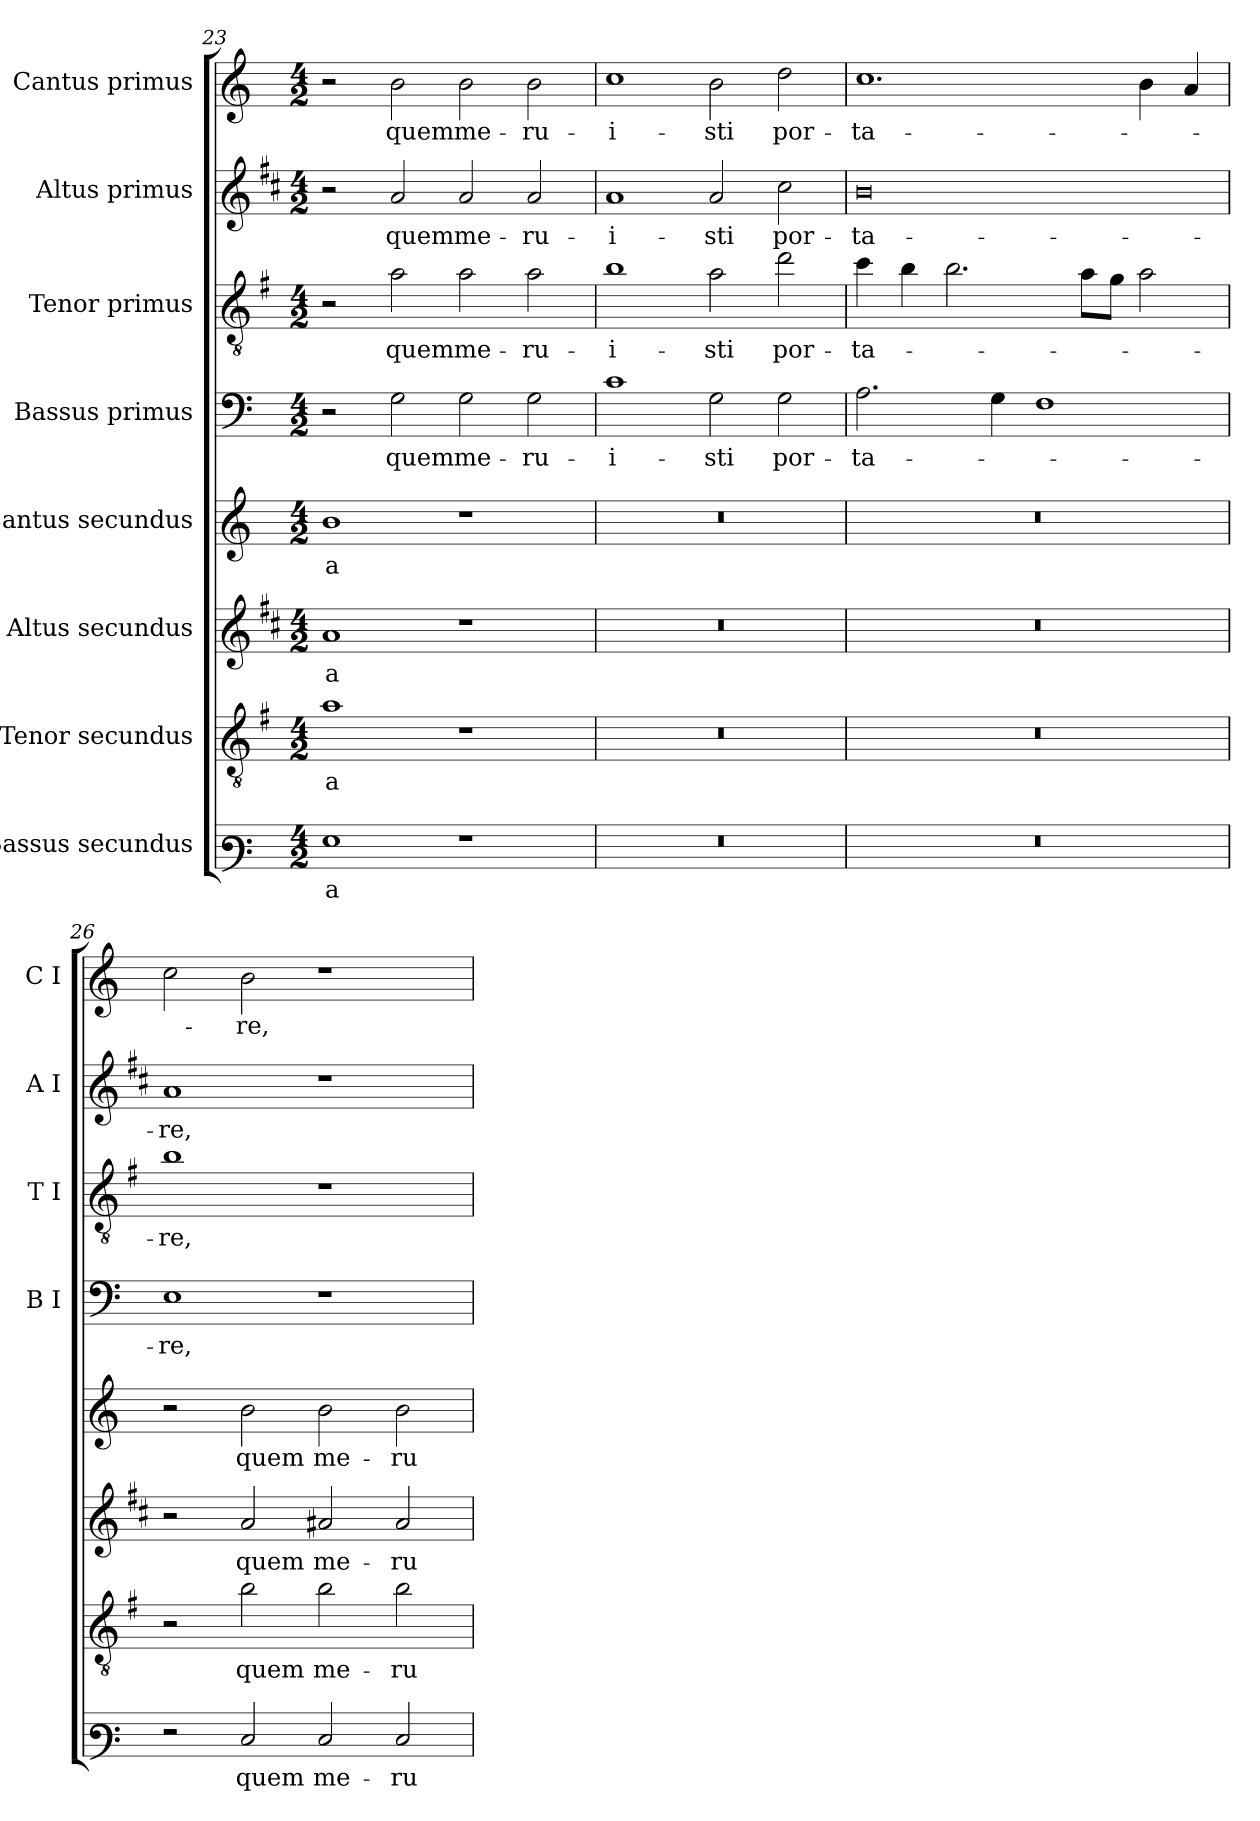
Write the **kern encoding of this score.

**kern	**text	**kern	**text	**kern	**text	**kern	**text	**kern	**text	**kern	**text	**kern	**text	**kern	**text
*part8	*part8	*part7	*part7	*part6	*part6	*part5	*part5	*part4	*part4	*part3	*part3	*part2	*part2	*part1	*part1
*staff8	*staff8	*staff7	*staff7	*staff6	*staff6	*staff5	*staff5	*staff4	*staff4	*staff3	*staff3	*staff2	*staff2	*staff1	*staff1
*I"Bassus secundus	*	*I"Tenor secundus	*	*I"Altus secundus	*	*I"Cantus secundus	*	*I"Bassus primus	*	*I"Tenor primus	*	*I"Altus primus	*	*I"Cantus primus	*
*	*	*	*	*	*	*	*	*I'B I	*	*I'T I	*	*I'A I	*	*I'C I	*
*clefF3	*	*clefGv2	*	*clefG2	*	*clefG2	*	*clefF4	*	*clefGv2	*	*clefG2	*	*clefG2	*
*	*	*ITrd4c7	*	*ITrd1c2	*	*	*	*	*	*ITrd4c7	*	*ITrd1c2	*	*	*
*k[]	*	*k[]	*	*k[]	*	*k[]	*	*k[]	*	*k[]	*	*k[]	*	*k[]	*
*C:	*	*C:	*	*C:	*	*C:	*	*C:	*	*C:	*	*C:	*	*C:	*
*M4/2	*	*M4/2	*	*M4/2	*	*M4/2	*	*M4/2	*	*M4/2	*	*M4/2	*	*M4/2	*
=23	=23	=23	=23	=23	=23	=23	=23	=23	=23	=23	=23	=23	=23	=23	=23
!	!LO:LY:b	!	!LO:LY:b	!	!LO:LY:b	!	!LO:LY:b	!	!	!	!	!	!	!	!
1G	-a	1d	-a	1g	-a	1b	-a	2r	.	2r	.	2r	.	2r	.
!	!	!	!	!	!	!	!	!	!LO:LY:b	!	!LO:LY:b	!	!LO:LY:b	!	!LO:LY:b
.	.	.	.	.	.	.	.	2G\	quem	2d\	quem	2g/	quem	2b\	quem
!	!	!	!	!	!	!	!	!	!LO:LY:b	!	!LO:LY:b	!	!LO:LY:b	!	!LO:LY:b
1r	.	1r	.	1r	.	1r	.	2G\	me-	2d\	me-	2g/	me-	2b\	me-
!	!	!	!	!	!	!	!	!	!LO:LY:b	!	!LO:LY:b	!	!LO:LY:b	!	!LO:LY:b
.	.	.	.	.	.	.	.	2G\	-ru-	2d\	-ru-	2g/	-ru-	2b\	-ru-
!!LO:LB:g=z
=24	=24	=24	=24	=24	=24	=24	=24	=24	=24	=24	=24	=24	=24	=24	=24
!	!	!	!	!	!	!	!	!	!LO:LY:b	!	!LO:LY:b	!	!LO:LY:b	!	!LO:LY:b
0r	.	0r	.	0r	.	0r	.	1c	-i-	1e	-i-	1g	-i-	1cc	-i-
!	!	!	!	!	!	!	!	!	!LO:LY:b	!	!LO:LY:b	!	!LO:LY:b	!	!LO:LY:b
.	.	.	.	.	.	.	.	2G\	-sti	2d\	-sti	2g/	-sti	2b\	-sti
!	!	!	!	!	!	!	!	!	!LO:LY:b	!	!LO:LY:b	!	!LO:LY:b	!	!LO:LY:b
.	.	.	.	.	.	.	.	2G\	por-	2g\	por-	2b\	por-	2dd\	por-
=25	=25	=25	=25	=25	=25	=25	=25	=25	=25	=25	=25	=25	=25	=25	=25
!	!	!	!	!	!	!	!	!	!LO:LY:b	!	!LO:LY:b	!	!LO:LY:b	!	!LO:LY:b
0r	.	0r	.	0r	.	0r	.	2.A\	-ta-	4f\	-ta-	0a	-ta-	1.cc	-ta-
.	.	.	.	.	.	.	.	.	.	4e\	.	.	.	.	.
.	.	.	.	.	.	.	.	.	.	2.e\	.	.	.	.	.
.	.	.	.	.	.	.	.	4G\	.	.	.	.	.	.	.
.	.	.	.	.	.	.	.	1F	.	.	.	.	.	.	.
.	.	.	.	.	.	.	.	.	.	8d\L	.	.	.	.	.
.	.	.	.	.	.	.	.	.	.	8c\J	.	.	.	.	.
.	.	.	.	.	.	.	.	.	.	2d\	.	.	.	4b\	.
.	.	.	.	.	.	.	.	.	.	.	.	.	.	4a/	.
=26	=26	=26	=26	=26	=26	=26	=26	=26	=26	=26	=26	=26	=26	=26	=26
!	!	!	!	!	!	!	!	!	!LO:LY:b	!	!LO:LY:b	!	!LO:LY:b	!	!
2r	.	2r	.	2r	.	2r	.	1E	-re,	1e	-re,	1g	-re,	2cc\	.
!	!LO:LY:b	!	!LO:LY:b	!	!LO:LY:b	!	!LO:LY:b	!	!	!	!	!	!	!	!LO:LY:b
2E/	quem	2e\	quem	2g/	quem	2b\	quem	.	.	.	.	.	.	2b\	-re,
!	!LO:LY:b	!	!LO:LY:b	!	!LO:LY:b	!	!LO:LY:b	!	!	!	!	!	!	!	!
2E/	me-	2e\	me-	2g#X/	me-	2b\	me-	1r	.	1r	.	1r	.	1r	.
!	!LO:LY:b	!	!LO:LY:b	!	!LO:LY:b	!	!LO:LY:b	!	!	!	!	!	!	!	!
2E/	-ru-	2e\	-ru-	2g#/	-ru-	2b\	-ru-	.	.	.	.	.	.	.	.
=	=	=	=	=	=	=	=	=	=	=	=	=	=	=	=
*-	*-	*-	*-	*-	*-	*-	*-	*-	*-	*-	*-	*-	*-	*-	*-
